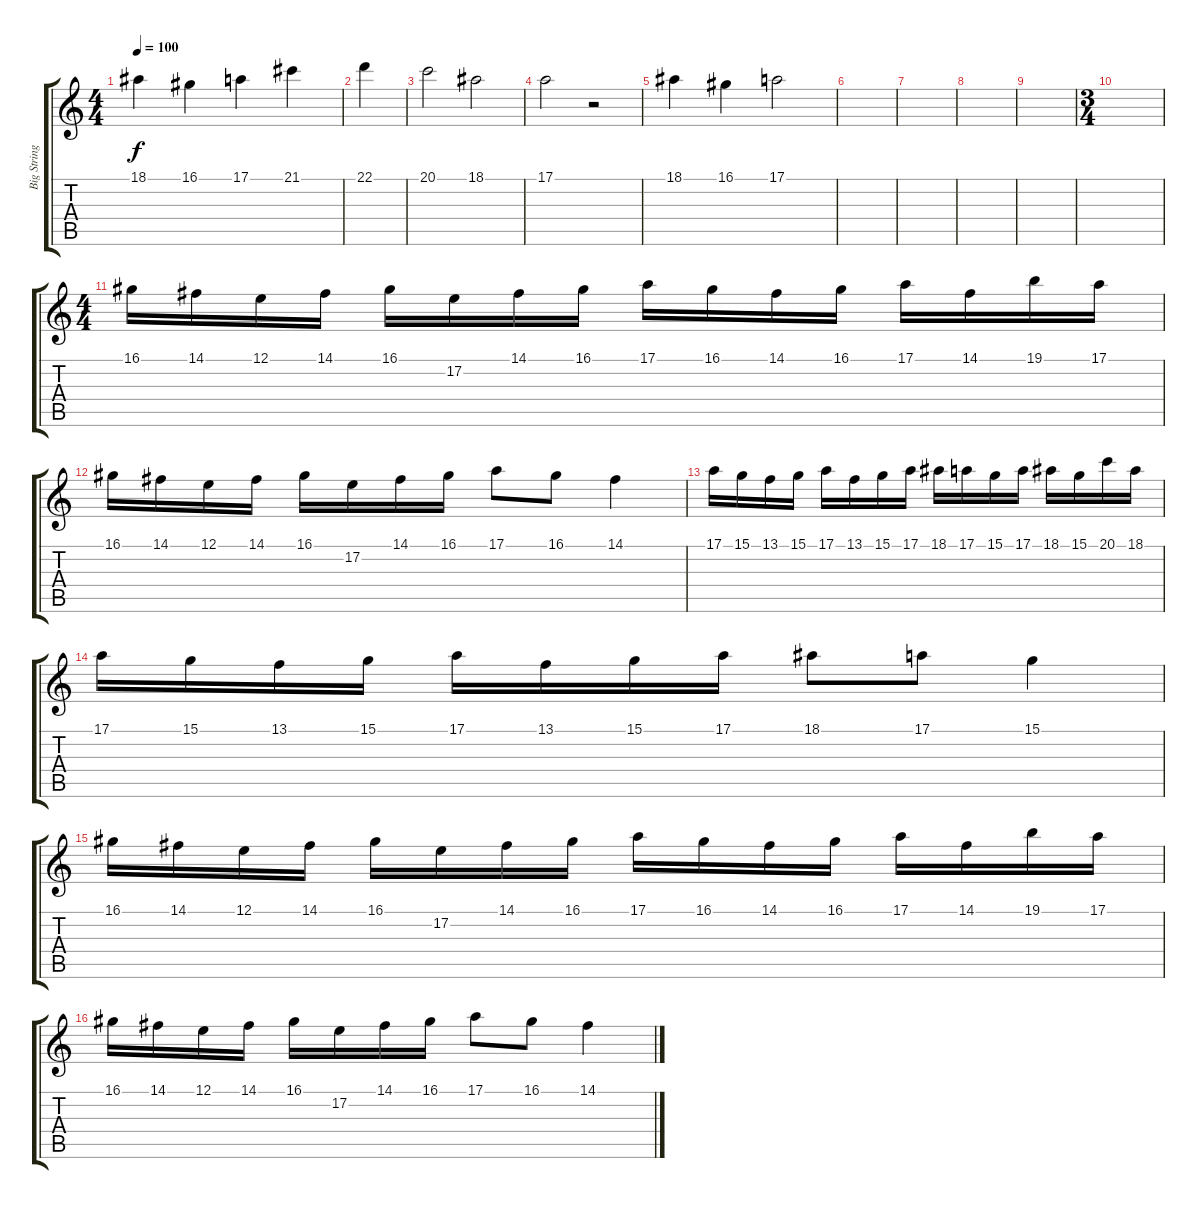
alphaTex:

\track ("Big Strings" "Big String") {instrument tremolostrings}
\staff {score tabs}
\tuning (E4 B3 G3 D3 A2 E2) {hide}
\ts (4 4)
\tempo 100
\clef g2
\ks c
18.1.4{dy f} 16.1.4 17.1.4 21.1.4 |
22.1.4 |
20.1.2 18.1.2 |
17.1.2 r.2 |
18.1.4 16.1.4 17.1.2 |
|
|
|
|
\ts (3 4)
|
\ts (4 4)
16.1.16 14.1.16 12.1.16 14.1.16 16.1.16 17.2.16 14.1.16 16.1.16 17.1.16 16.1.16 14.1.16 16.1.16 17.1.16 14.1.16 19.1.16 17.1.16 |
16.1.16 14.1.16 12.1.16 14.1.16 16.1.16 17.2.16 14.1.16 16.1.16 17.1.8 16.1.8 14.1.4 |
17.1.16 15.1.16 13.1.16 15.1.16 17.1.16 13.1.16 15.1.16 17.1.16 18.1.16 17.1.16 15.1.16 17.1.16 18.1.16 15.1.16 20.1.16 18.1.16 |
17.1.16 15.1.16 13.1.16 15.1.16 17.1.16 13.1.16 15.1.16 17.1.16 18.1.8 17.1.8 15.1.4 |
16.1.16 14.1.16 12.1.16 14.1.16 16.1.16 17.2.16 14.1.16 16.1.16 17.1.16 16.1.16 14.1.16 16.1.16 17.1.16 14.1.16 19.1.16 17.1.16 |
16.1.16 14.1.16 12.1.16 14.1.16 16.1.16 17.2.16 14.1.16 16.1.16 17.1.8 16.1.8 14.1.4
